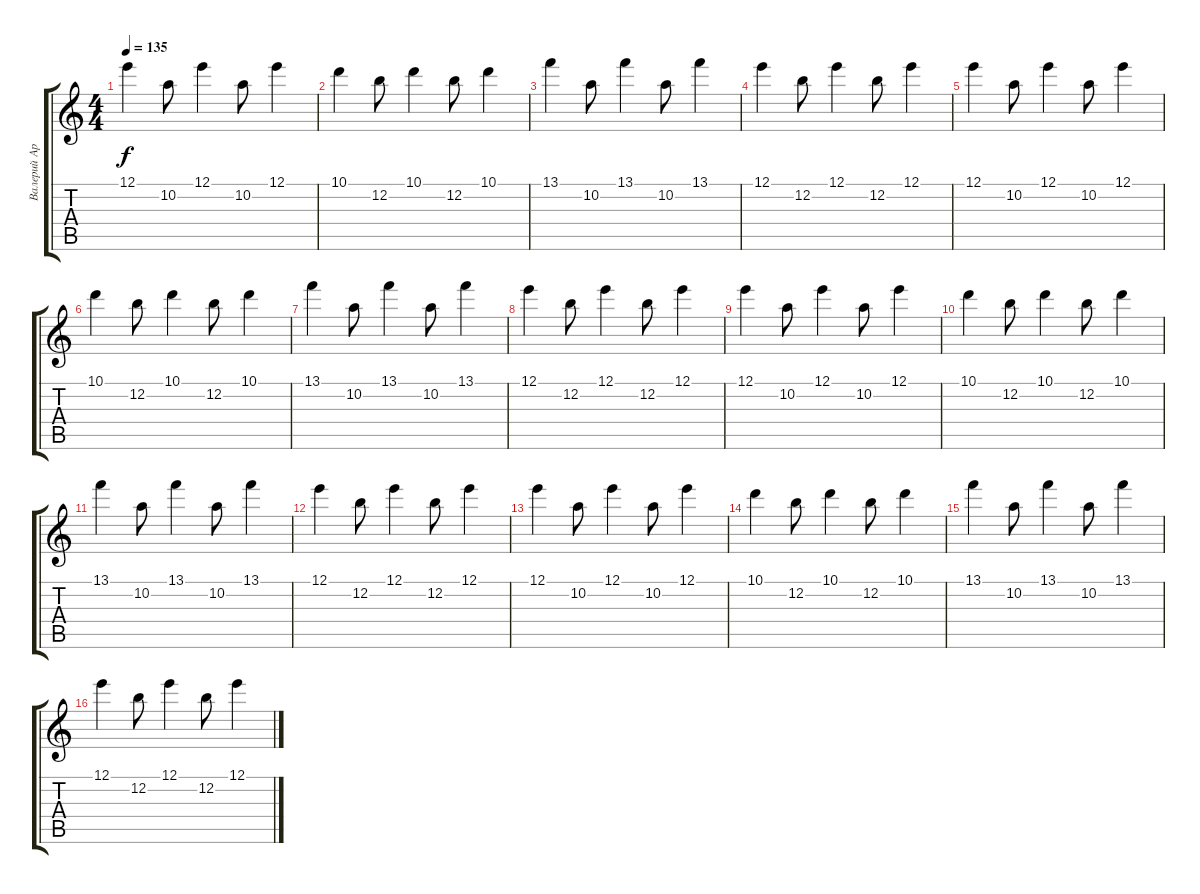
\track ("Валерий Аркадин" "Валерий Ар") {instrument electricguitarjazz}
\staff {score tabs}
\tuning (E4 B3 G3 D3 A2 E2) {hide}
\ts (4 4)
\tempo 135
\clef g2
\ks c
12.1.4{dy f} 10.2.8 12.1.4 10.2.8 12.1.4 |
10.1.4 12.2.8 10.1.4 12.2.8 10.1.4 |
13.1.4 10.2.8 13.1.4 10.2.8 13.1.4 |
12.1.4 12.2.8 12.1.4 12.2.8 12.1.4 |
12.1.4 10.2.8 12.1.4 10.2.8 12.1.4 |
10.1.4 12.2.8 10.1.4 12.2.8 10.1.4 |
13.1.4 10.2.8 13.1.4 10.2.8 13.1.4 |
12.1.4 12.2.8 12.1.4 12.2.8 12.1.4 |
12.1.4 10.2.8 12.1.4 10.2.8 12.1.4 |
10.1.4 12.2.8 10.1.4 12.2.8 10.1.4 |
13.1.4 10.2.8 13.1.4 10.2.8 13.1.4 |
12.1.4 12.2.8 12.1.4 12.2.8 12.1.4 |
12.1.4 10.2.8 12.1.4 10.2.8 12.1.4 |
10.1.4 12.2.8 10.1.4 12.2.8 10.1.4 |
13.1.4 10.2.8 13.1.4 10.2.8 13.1.4 |
12.1.4 12.2.8 12.1.4 12.2.8 12.1.4
